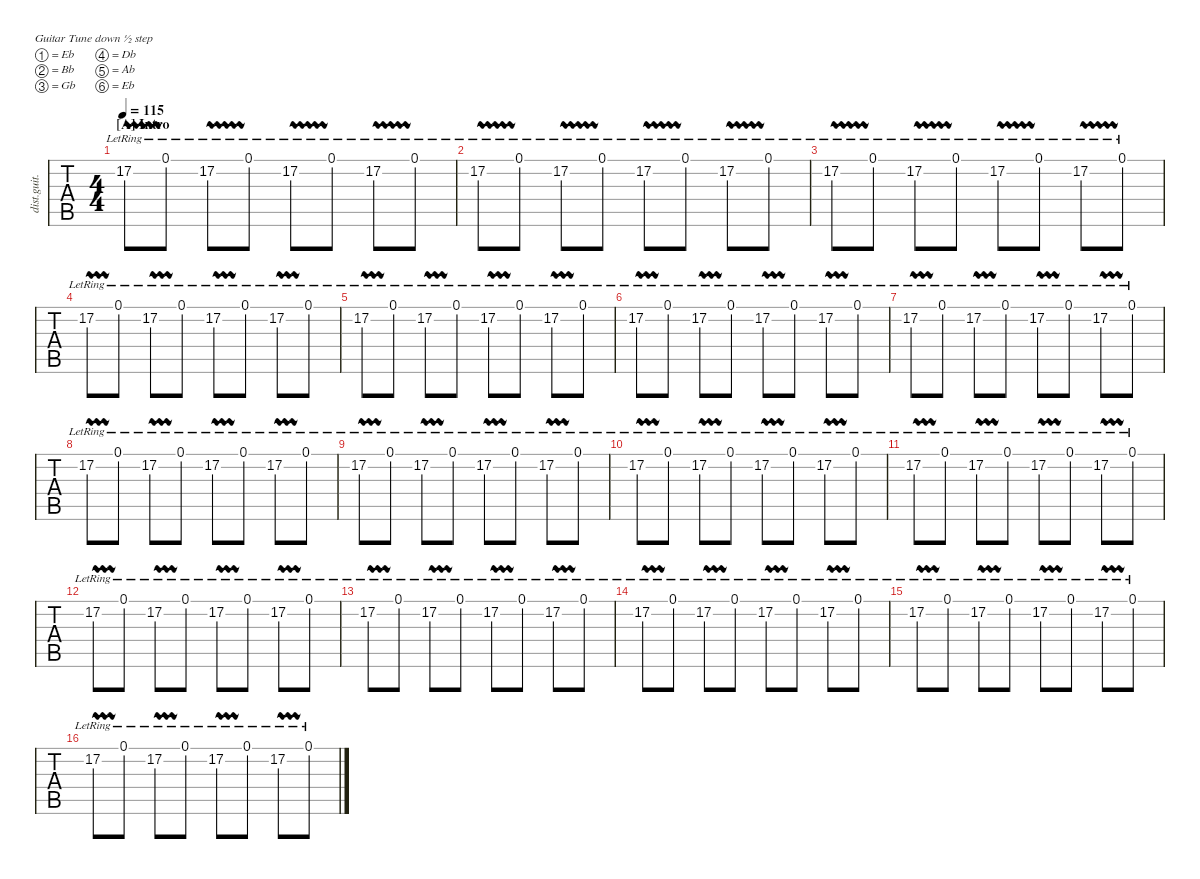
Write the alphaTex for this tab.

\defaultSystemsLayout 4
\hideDynamics
\bracketExtendMode nobrackets
\otherSystemsTrackNameOrientation horizontal
\track ("Rhythm Guitar 3 (Kirk)" "dist.guit.") {multiBarRest instrument distortionguitar}
\staff {tabs}
\tuning (Eb4 Bb3 Gb3 Db3 Ab2 Eb2)
\ts (4 4)
\section ("A" "Intro")
\tempo 115
\clef g2
\ks c
17.2{vw ac lr acc #}.8{dy mf instrument distortionguitar} 0.1{lr acc #}.8 17.2{vw ac lr acc #}.8 0.1{lr acc #}.8 17.2{vw ac lr acc #}.8 0.1{lr acc #}.8 17.2{vw ac lr acc #}.8 0.1{lr acc #}.8 |
17.2{vw ac lr acc #}.8 0.1{lr acc #}.8 17.2{vw ac lr acc #}.8 0.1{lr acc #}.8 17.2{vw ac lr acc #}.8 0.1{lr acc #}.8 17.2{vw ac lr acc #}.8 0.1{lr acc #}.8 |
17.2{vw ac lr acc #}.8 0.1{lr acc #}.8 17.2{vw ac lr acc #}.8 0.1{lr acc #}.8 17.2{vw ac lr acc #}.8 0.1{lr acc #}.8 17.2{vw ac lr acc #}.8 0.1{lr acc #}.8 |
17.2{vw ac lr acc #}.8 0.1{lr acc #}.8 17.2{vw ac lr acc #}.8 0.1{lr acc #}.8 17.2{vw ac lr acc #}.8 0.1{lr acc #}.8 17.2{vw ac lr acc #}.8 0.1{lr acc #}.8 |
17.2{vw ac lr acc #}.8 0.1{lr acc #}.8 17.2{vw ac lr acc #}.8 0.1{lr acc #}.8 17.2{vw ac lr acc #}.8 0.1{lr acc #}.8 17.2{vw ac lr acc #}.8 0.1{lr acc #}.8 |
17.2{vw ac lr acc #}.8 0.1{lr acc #}.8 17.2{vw ac lr acc #}.8 0.1{lr acc #}.8 17.2{vw ac lr acc #}.8 0.1{lr acc #}.8 17.2{vw ac lr acc #}.8 0.1{lr acc #}.8 |
17.2{vw ac lr acc #}.8 0.1{lr acc #}.8 17.2{vw ac lr acc #}.8 0.1{lr acc #}.8 17.2{vw ac lr acc #}.8 0.1{lr acc #}.8 17.2{vw ac lr acc #}.8 0.1{lr acc #}.8 |
17.2{vw ac lr acc #}.8 0.1{lr acc #}.8 17.2{vw ac lr acc #}.8 0.1{lr acc #}.8 17.2{vw ac lr acc #}.8 0.1{lr acc #}.8 17.2{vw ac lr acc #}.8 0.1{lr acc #}.8 |
17.2{vw ac lr acc #}.8 0.1{lr acc #}.8 17.2{vw ac lr acc #}.8 0.1{lr acc #}.8 17.2{vw ac lr acc #}.8 0.1{lr acc #}.8 17.2{vw ac lr acc #}.8 0.1{lr acc #}.8 |
17.2{vw ac lr acc #}.8 0.1{lr acc #}.8 17.2{vw ac lr acc #}.8 0.1{lr acc #}.8 17.2{vw ac lr acc #}.8 0.1{lr acc #}.8 17.2{vw ac lr acc #}.8 0.1{lr acc #}.8 |
17.2{vw ac lr acc #}.8 0.1{lr acc #}.8 17.2{vw ac lr acc #}.8 0.1{lr acc #}.8 17.2{vw ac lr acc #}.8 0.1{lr acc #}.8 17.2{vw ac lr acc #}.8 0.1{lr acc #}.8 |
17.2{vw ac lr acc #}.8 0.1{lr acc #}.8 17.2{vw ac lr acc #}.8 0.1{lr acc #}.8 17.2{vw ac lr acc #}.8 0.1{lr acc #}.8 17.2{vw ac lr acc #}.8 0.1{lr acc #}.8 |
17.2{vw ac lr acc #}.8 0.1{lr acc #}.8 17.2{vw ac lr acc #}.8 0.1{lr acc #}.8 17.2{vw ac lr acc #}.8 0.1{lr acc #}.8 17.2{vw ac lr acc #}.8 0.1{lr acc #}.8 |
17.2{vw ac lr acc #}.8 0.1{lr acc #}.8 17.2{vw ac lr acc #}.8 0.1{lr acc #}.8 17.2{vw ac lr acc #}.8 0.1{lr acc #}.8 17.2{vw ac lr acc #}.8 0.1{lr acc #}.8 |
17.2{vw ac lr acc #}.8 0.1{lr acc #}.8 17.2{vw ac lr acc #}.8 0.1{lr acc #}.8 17.2{vw ac lr acc #}.8 0.1{lr acc #}.8 17.2{vw ac lr acc #}.8 0.1{lr acc #}.8 |
17.2{vw ac lr acc #}.8 0.1{lr acc #}.8 17.2{vw ac lr acc #}.8 0.1{lr acc #}.8 17.2{vw ac lr acc #}.8 0.1{lr acc #}.8 17.2{vw ac lr acc #}.8 0.1{lr acc #}.8
